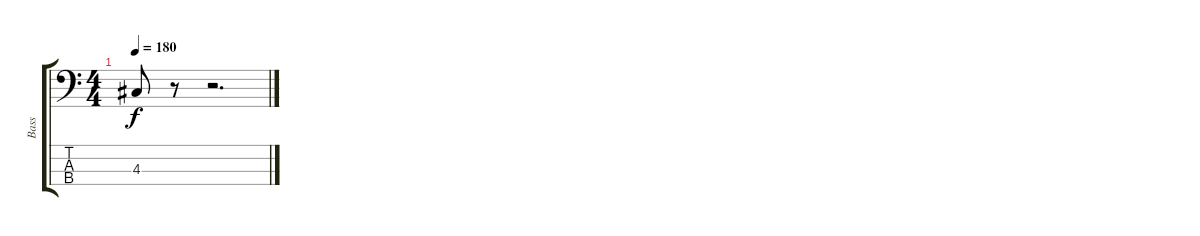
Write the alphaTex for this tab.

\track ("Bass" "Bass") {instrument electricbassfinger}
\staff {score tabs}
\tuning (G2 D2 A1 E1) {hide}
\ts (4 4)
\tempo 180
\clef f4
\ks c
4.3.8{dy f} r.8 r.2{d}
